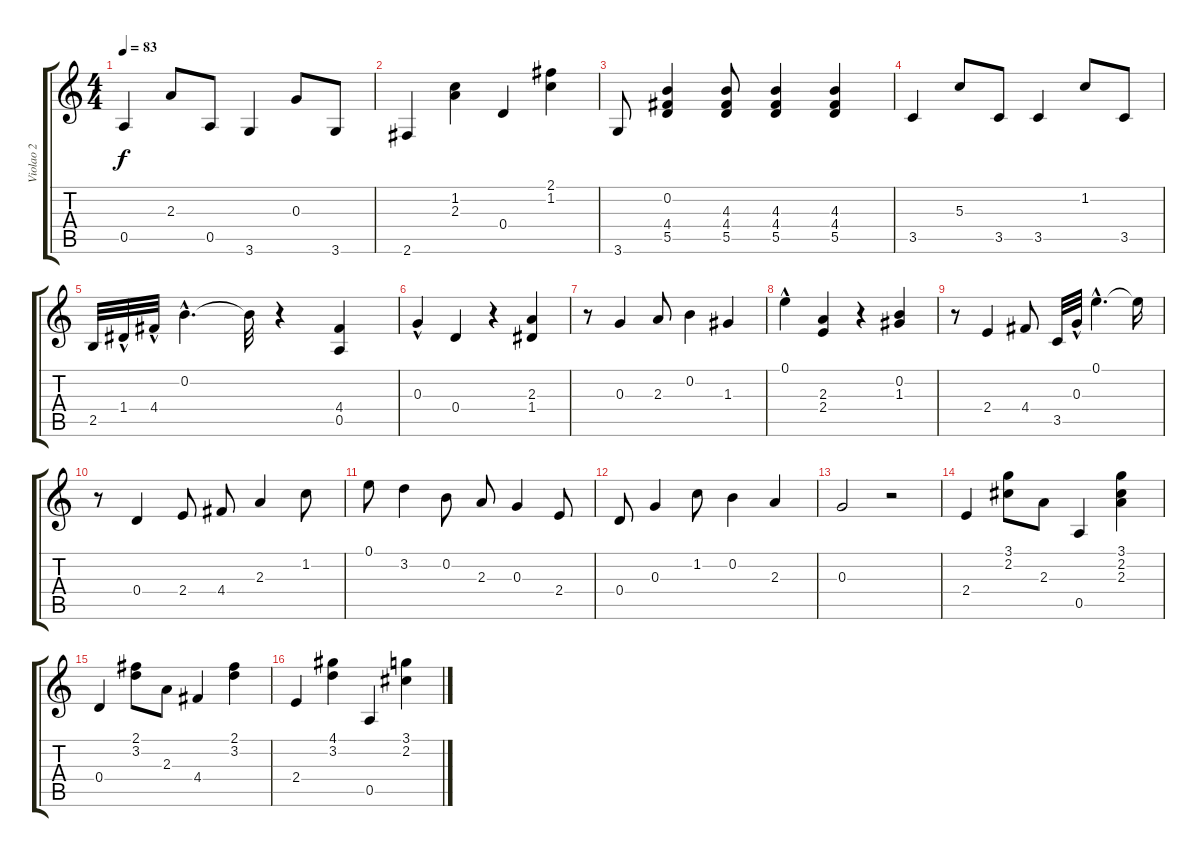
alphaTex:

\track ("Violao 2" "Violao 2") {instrument acousticguitarnylon}
\staff {score tabs}
\tuning (E4 B3 G3 D3 A2 E2) {hide}
\ts (4 4)
\tempo 83
\clef g2
\ks c
0.5.4{dy f} 2.3.8 0.5.8 3.6.4 0.3.8 3.6.8 |
2.6.4 (1.2 2.3).4 0.4.4 (2.1 1.2).4 |
3.6.8 (0.2 4.4 5.5).4 (4.3 4.4 5.5).8 (4.3 4.4 5.5).4 (4.3 4.4 5.5).4 |
3.5.4 5.3.8 3.5.8 3.5.4 1.2.8 3.5.8 |
2.5.32 1.4{hac}.32 4.4{hac}.32 0.2{hac}.4{d} 0.2{t}.32 r.4 (4.4 0.5).4 |
0.3{hac}.4 0.4.4 r.4 (2.3 1.4).4 |
r.8 0.3.4 2.3.8 0.2.4 1.3.4 |
0.1{hac}.4 (2.3 2.4).4 r.4 (0.2 1.3).4 |
r.8 2.4.4 4.4.8 3.5.32 0.3{hac}.32 0.1{hac}.4{d} 0.1{t}.16 |
r.8 0.4.4 2.4.8 4.4.8 2.3.4 1.2.8 |
0.1.8 3.2.4 0.2.8 2.3.8 0.3.4 2.4.8 |
0.4.8 0.3.4 1.2.8 0.2.4 2.3.4 |
0.3.2 r.2 |
2.4.4 (3.1 2.2).8 2.3.8 0.5.4 (3.1 2.2 2.3).4 |
0.4.4 (2.1 3.2).8 2.3.8 4.4.4 (2.1 3.2).4 |
2.4.4 (4.1 3.2).4 0.5.4 (3.1 2.2).4
